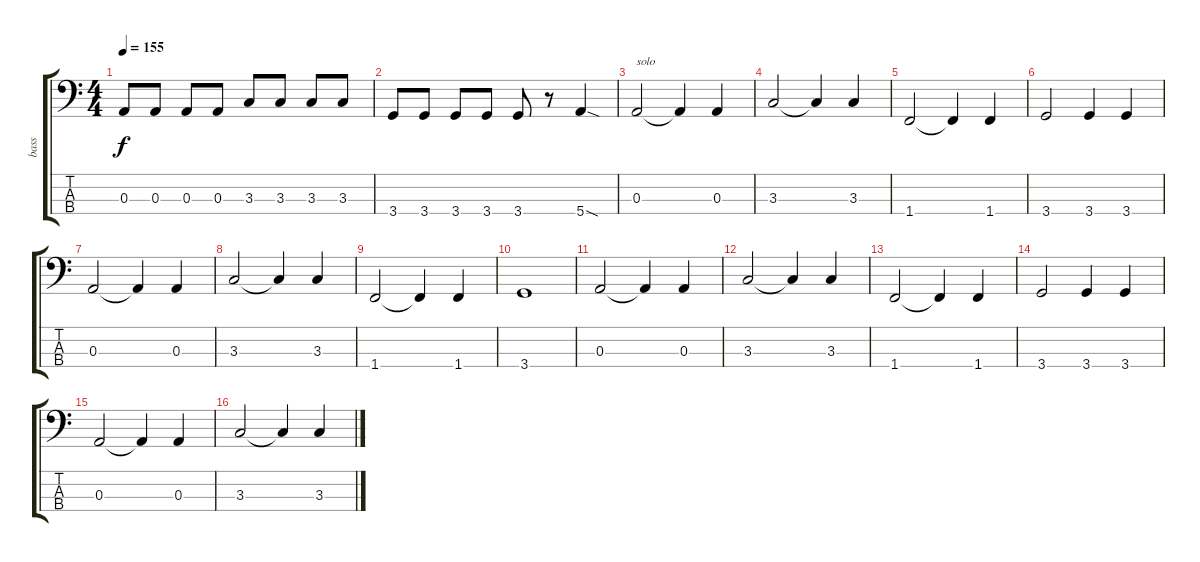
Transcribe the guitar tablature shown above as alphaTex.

\track ("bass" "bass") {instrument electricbassfinger}
\staff {score tabs}
\tuning (G2 D2 A1 E1) {hide}
\ts (4 4)
\tempo 155
\clef f4
\ks c
0.3.8{dy f} 0.3.8 0.3.8 0.3.8 3.3.8 3.3.8 3.3.8 3.3.8 |
3.4.8 3.4.8 3.4.8 3.4.8 3.4.8 r.8 5.4{sod}.4 |
0.3.2{txt "solo"} 0.3{t}.4 0.3.4 |
3.3.2 3.3{t}.4 3.3.4 |
1.4.2 1.4{t}.4 1.4.4 |
3.4.2 3.4.4 3.4.4 |
0.3.2 0.3{t}.4 0.3.4 |
3.3.2 3.3{t}.4 3.3.4 |
1.4.2 1.4{t}.4 1.4.4 |
3.4.1 |
0.3.2 0.3{t}.4 0.3.4 |
3.3.2 3.3{t}.4 3.3.4 |
1.4.2 1.4{t}.4 1.4.4 |
3.4.2 3.4.4 3.4.4 |
0.3.2 0.3{t}.4 0.3.4 |
3.3.2 3.3{t}.4 3.3.4
